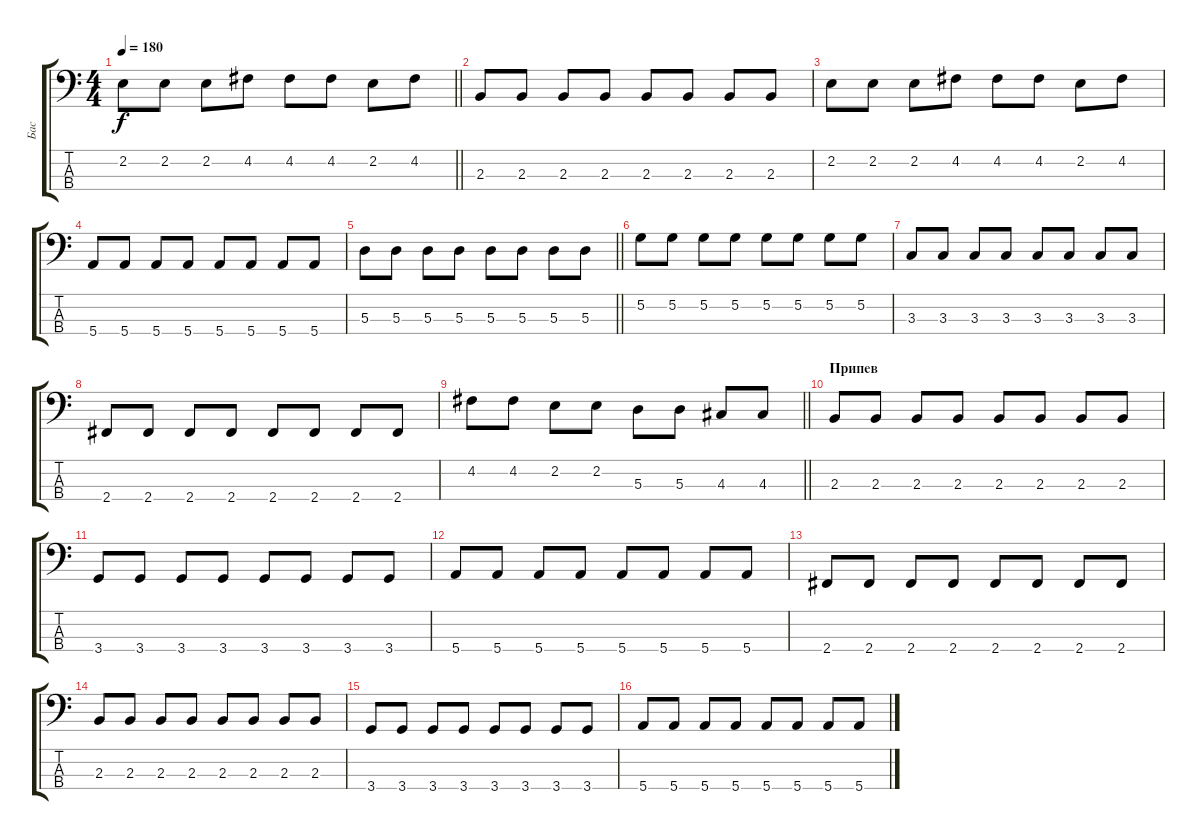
\track ("Бас" "Бас") {instrument electricbassfinger}
\staff {score tabs}
\tuning (G2 D2 A1 E1) {hide}
\ts (4 4)
\tempo 180
\clef f4
\barLineRight lightlight
\ks c
2.2.8{dy f} 2.2.8 2.2.8 4.2.8 4.2.8 4.2.8 2.2.8 4.2.8 |
2.3.8 2.3.8 2.3.8 2.3.8 2.3.8 2.3.8 2.3.8 2.3.8 |
2.2.8 2.2.8 2.2.8 4.2.8 4.2.8 4.2.8 2.2.8 4.2.8 |
5.4.8 5.4.8 5.4.8 5.4.8 5.4.8 5.4.8 5.4.8 5.4.8 |
\barLineRight lightlight
5.3.8 5.3.8 5.3.8 5.3.8 5.3.8 5.3.8 5.3.8 5.3.8 |
5.2.8 5.2.8 5.2.8 5.2.8 5.2.8 5.2.8 5.2.8 5.2.8 |
3.3.8 3.3.8 3.3.8 3.3.8 3.3.8 3.3.8 3.3.8 3.3.8 |
2.4.8 2.4.8 2.4.8 2.4.8 2.4.8 2.4.8 2.4.8 2.4.8 |
\barLineRight lightlight
4.2.8 4.2.8 2.2.8 2.2.8 5.3.8 5.3.8 4.3.8 4.3.8 |
\section ("" "Припев")
2.3.8 2.3.8 2.3.8 2.3.8 2.3.8 2.3.8 2.3.8 2.3.8 |
3.4.8 3.4.8 3.4.8 3.4.8 3.4.8 3.4.8 3.4.8 3.4.8 |
5.4.8 5.4.8 5.4.8 5.4.8 5.4.8 5.4.8 5.4.8 5.4.8 |
2.4.8 2.4.8 2.4.8 2.4.8 2.4.8 2.4.8 2.4.8 2.4.8 |
2.3.8 2.3.8 2.3.8 2.3.8 2.3.8 2.3.8 2.3.8 2.3.8 |
3.4.8 3.4.8 3.4.8 3.4.8 3.4.8 3.4.8 3.4.8 3.4.8 |
5.4.8 5.4.8 5.4.8 5.4.8 5.4.8 5.4.8 5.4.8 5.4.8
